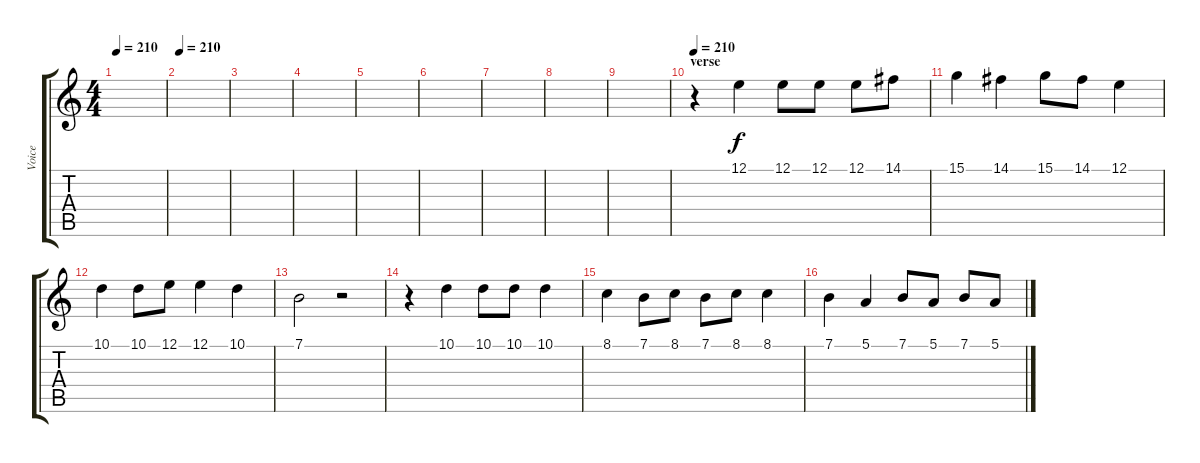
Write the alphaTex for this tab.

\track ("Voice" "Voice") {instrument choiraahs}
\staff {score tabs}
\tuning (E4 B3 G3 D3 A2 E2) {hide}
\ts (4 4)
\tempo 210
\clef g2
\ks c
|
\tempo 210
|
|
|
|
|
|
|
|
\section ("" "verse")
\tempo 210
r.4 12.1.4 12.1.8 12.1.8 12.1.8 14.1.8 |
15.1.4 14.1.4 15.1.8 14.1.8 12.1.4 |
10.1.4 10.1.8 12.1.8 12.1.4 10.1.4 |
7.1.2 r.2 |
r.4 10.1.4 10.1.8 10.1.8 10.1.4 |
8.1.4 7.1.8 8.1.8 7.1.8 8.1.8 8.1.4 |
7.1.4 5.1.4 7.1.8 5.1.8 7.1.8 5.1.8
